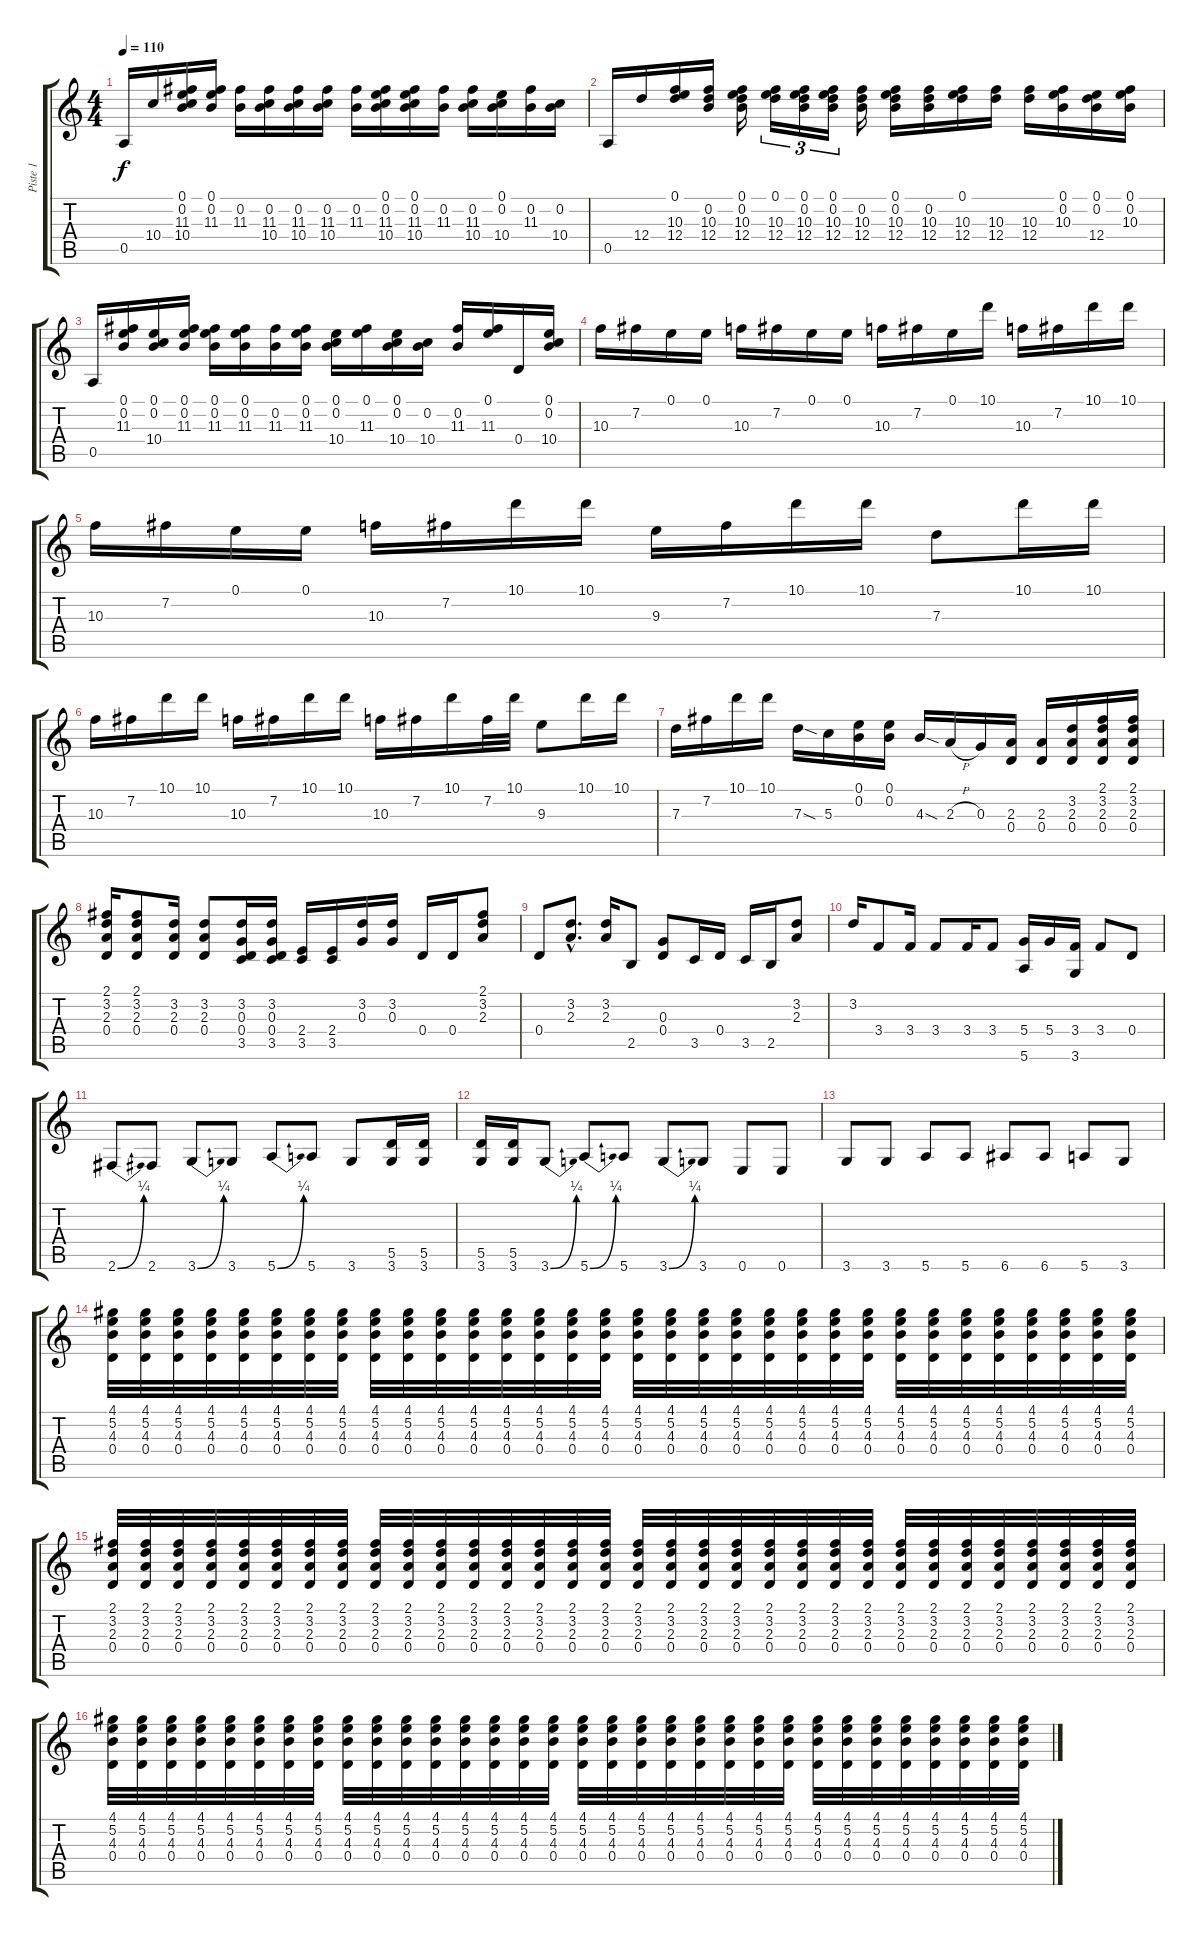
\track ("Piste 1" "Piste 1") {instrument acousticguitarsteel}
\staff {score tabs}
\tuning (E4 B3 G3 D3 A2 E2) {hide}
\ts (4 4)
\tempo 110
\clef g2
\ks c
0.5.16{dy f} 10.4.16 (0.1 0.2 11.3 10.4).16 (0.1 0.2 11.3).16 (0.2 11.3).16 (0.2 11.3 10.4).16 (0.2 11.3 10.4).16 (0.2 11.3 10.4).16 (0.2 11.3).16 (0.1 0.2 11.3 10.4).16 (0.1 0.2 11.3 10.4).16 (0.2 11.3).16 (0.2 11.3 10.4).16 (0.1 0.2 10.4).16 (0.2 11.3).16 (0.2 10.4).16 |
0.5.16 12.4.16 (0.1 10.3 12.4).16 (0.2 10.3 12.4).16 (0.1 0.2 10.3 12.4).16 (0.1 10.3 12.4).16{tu (3 2)} (0.1 0.2 10.3 12.4).16{tu (3 2)} (0.1 0.2 10.3 12.4).16{tu (3 2)} (0.2 10.3 12.4).16 (0.1 0.2 10.3 12.4).16 (0.2 10.3 12.4).16 (0.1 10.3 12.4).16 (10.3 12.4).16 (10.3 12.4).16 (0.1 0.2 10.3).16 (0.1 0.2 12.4).16 (0.1 0.2 10.3).16 |
0.5.16 (0.1 0.2 11.3).16 (0.1 0.2 10.4).16 (0.1 0.2 11.3).16 (0.1 0.2 11.3).16 (0.1 0.2 11.3).16 (0.2 11.3).16 (0.1 0.2 11.3).16 (0.1 0.2 10.4).16 (0.1 11.3).16 (0.1 0.2 10.4).16 (0.2 10.4).16 (0.2 11.3).16 (0.1 11.3).16 0.4.16 (0.1 0.2 10.4).16 |
10.3.16 7.2.16 0.1.16 0.1.16 10.3.16 7.2.16 0.1.16 0.1.16 10.3.16 7.2.16 0.1.16 10.1.16 10.3.16 7.2.16 10.1.16 10.1.16 |
10.3.16 7.2.16 0.1.16 0.1.16 10.3.16 7.2.16 10.1.16 10.1.16 9.3.16 7.2.16 10.1.16 10.1.16 7.3.8 10.1.16 10.1.16 |
10.3.16 7.2.16 10.1.16 10.1.16 10.3.16 7.2.16 10.1.16 10.1.16 10.3.16 7.2.16 10.1.16 7.2.32 10.1.32 9.3.8 10.1.16 10.1.16 |
7.3.16 7.2.16 10.1.16 10.1.16 7.3{sod}.16 5.3.16 (0.1 0.2).16 (0.1 0.2).16 4.3{sod}.16 2.3{h}.16 0.3.16 (2.3 0.4).16 (2.3 0.4).16 (3.2 2.3 0.4).16 (2.1 3.2 2.3 0.4).16 (2.1 3.2 2.3 0.4).16 |
(2.1 3.2 2.3 0.4).16 (2.1 3.2 2.3 0.4).8 (3.2 2.3 0.4).16 (3.2 2.3 0.4).8 (3.2 0.3 0.4 3.5).16 (3.2 0.3 0.4 3.5).16 (2.4 3.5).16 (2.4 3.5).16 (3.2 0.3).16 (3.2 0.3).16 0.4.16 0.4.16 (2.1 3.2 2.3).8 |
0.4.8 (3.2{hac} 2.3{hac}).8{d} (3.2 2.3).16 2.5.8 (0.3 0.4).8 3.5.16 0.4.16 3.5.16 2.5.16 (3.2 2.3).8 |
3.2.16 3.4.8 3.4.16 3.4.8 3.4.16 3.4.8 (5.4 5.6).16 5.4.16 (3.4 3.6).16 3.4.8 0.4.8 |
2.6{be (bend 0 0 60 1)}.8 2.6.8 3.6{be (bend 0 0 60 1)}.8 3.6.8 5.6{be (bend 0 0 60 1)}.8 5.6.8 3.6.8 (5.5 3.6).16 (5.5 3.6).16 |
(5.5 3.6).16 (5.5 3.6).16 3.6{be (bend 0 0 60 1)}.8 5.6{be (bend 0 0 60 1)}.8 5.6.8 3.6{be (bend 0 0 60 1)}.8 3.6.8 0.6.8 0.6.8 |
3.6.8 3.6.8 5.6.8 5.6.8 6.6.8 6.6.8 5.6.8 3.6.8 |
(4.1 5.2 4.3 0.4).32 (4.1 5.2 4.3 0.4).32 (4.1 5.2 4.3 0.4).32 (4.1 5.2 4.3 0.4).32 (4.1 5.2 4.3 0.4).32 (4.1 5.2 4.3 0.4).32 (4.1 5.2 4.3 0.4).32 (4.1 5.2 4.3 0.4).32 (4.1 5.2 4.3 0.4).32 (4.1 5.2 4.3 0.4).32 (4.1 5.2 4.3 0.4).32 (4.1 5.2 4.3 0.4).32 (4.1 5.2 4.3 0.4).32 (4.1 5.2 4.3 0.4).32 (4.1 5.2 4.3 0.4).32 (4.1 5.2 4.3 0.4).32 (4.1 5.2 4.3 0.4).32 (4.1 5.2 4.3 0.4).32 (4.1 5.2 4.3 0.4).32 (4.1 5.2 4.3 0.4).32 (4.1 5.2 4.3 0.4).32 (4.1 5.2 4.3 0.4).32 (4.1 5.2 4.3 0.4).32 (4.1 5.2 4.3 0.4).32 (4.1 5.2 4.3 0.4).32 (4.1 5.2 4.3 0.4).32 (4.1 5.2 4.3 0.4).32 (4.1 5.2 4.3 0.4).32 (4.1 5.2 4.3 0.4).32 (4.1 5.2 4.3 0.4).32 (4.1 5.2 4.3 0.4).32 (4.1 5.2 4.3 0.4).32 |
(2.1 3.2 2.3 0.4).32 (2.1 3.2 2.3 0.4).32 (2.1 3.2 2.3 0.4).32 (2.1 3.2 2.3 0.4).32 (2.1 3.2 2.3 0.4).32 (2.1 3.2 2.3 0.4).32 (2.1 3.2 2.3 0.4).32 (2.1 3.2 2.3 0.4).32 (2.1 3.2 2.3 0.4).32 (2.1 3.2 2.3 0.4).32 (2.1 3.2 2.3 0.4).32 (2.1 3.2 2.3 0.4).32 (2.1 3.2 2.3 0.4).32 (2.1 3.2 2.3 0.4).32 (2.1 3.2 2.3 0.4).32 (2.1 3.2 2.3 0.4).32 (2.1 3.2 2.3 0.4).32 (2.1 3.2 2.3 0.4).32 (2.1 3.2 2.3 0.4).32 (2.1 3.2 2.3 0.4).32 (2.1 3.2 2.3 0.4).32 (2.1 3.2 2.3 0.4).32 (2.1 3.2 2.3 0.4).32 (2.1 3.2 2.3 0.4).32 (2.1 3.2 2.3 0.4).32 (2.1 3.2 2.3 0.4).32 (2.1 3.2 2.3 0.4).32 (2.1 3.2 2.3 0.4).32 (2.1 3.2 2.3 0.4).32 (2.1 3.2 2.3 0.4).32 (2.1 3.2 2.3 0.4).32 (2.1 3.2 2.3 0.4).32 |
(4.1 5.2 4.3 0.4).32 (4.1 5.2 4.3 0.4).32 (4.1 5.2 4.3 0.4).32 (4.1 5.2 4.3 0.4).32 (4.1 5.2 4.3 0.4).32 (4.1 5.2 4.3 0.4).32 (4.1 5.2 4.3 0.4).32 (4.1 5.2 4.3 0.4).32 (4.1 5.2 4.3 0.4).32 (4.1 5.2 4.3 0.4).32 (4.1 5.2 4.3 0.4).32 (4.1 5.2 4.3 0.4).32 (4.1 5.2 4.3 0.4).32 (4.1 5.2 4.3 0.4).32 (4.1 5.2 4.3 0.4).32 (4.1 5.2 4.3 0.4).32 (4.1 5.2 4.3 0.4).32 (4.1 5.2 4.3 0.4).32 (4.1 5.2 4.3 0.4).32 (4.1 5.2 4.3 0.4).32 (4.1 5.2 4.3 0.4).32 (4.1 5.2 4.3 0.4).32 (4.1 5.2 4.3 0.4).32 (4.1 5.2 4.3 0.4).32 (4.1 5.2 4.3 0.4).32 (4.1 5.2 4.3 0.4).32 (4.1 5.2 4.3 0.4).32 (4.1 5.2 4.3 0.4).32 (4.1 5.2 4.3 0.4).32 (4.1 5.2 4.3 0.4).32 (4.1 5.2 4.3 0.4).32 (4.1 5.2 4.3 0.4).32
